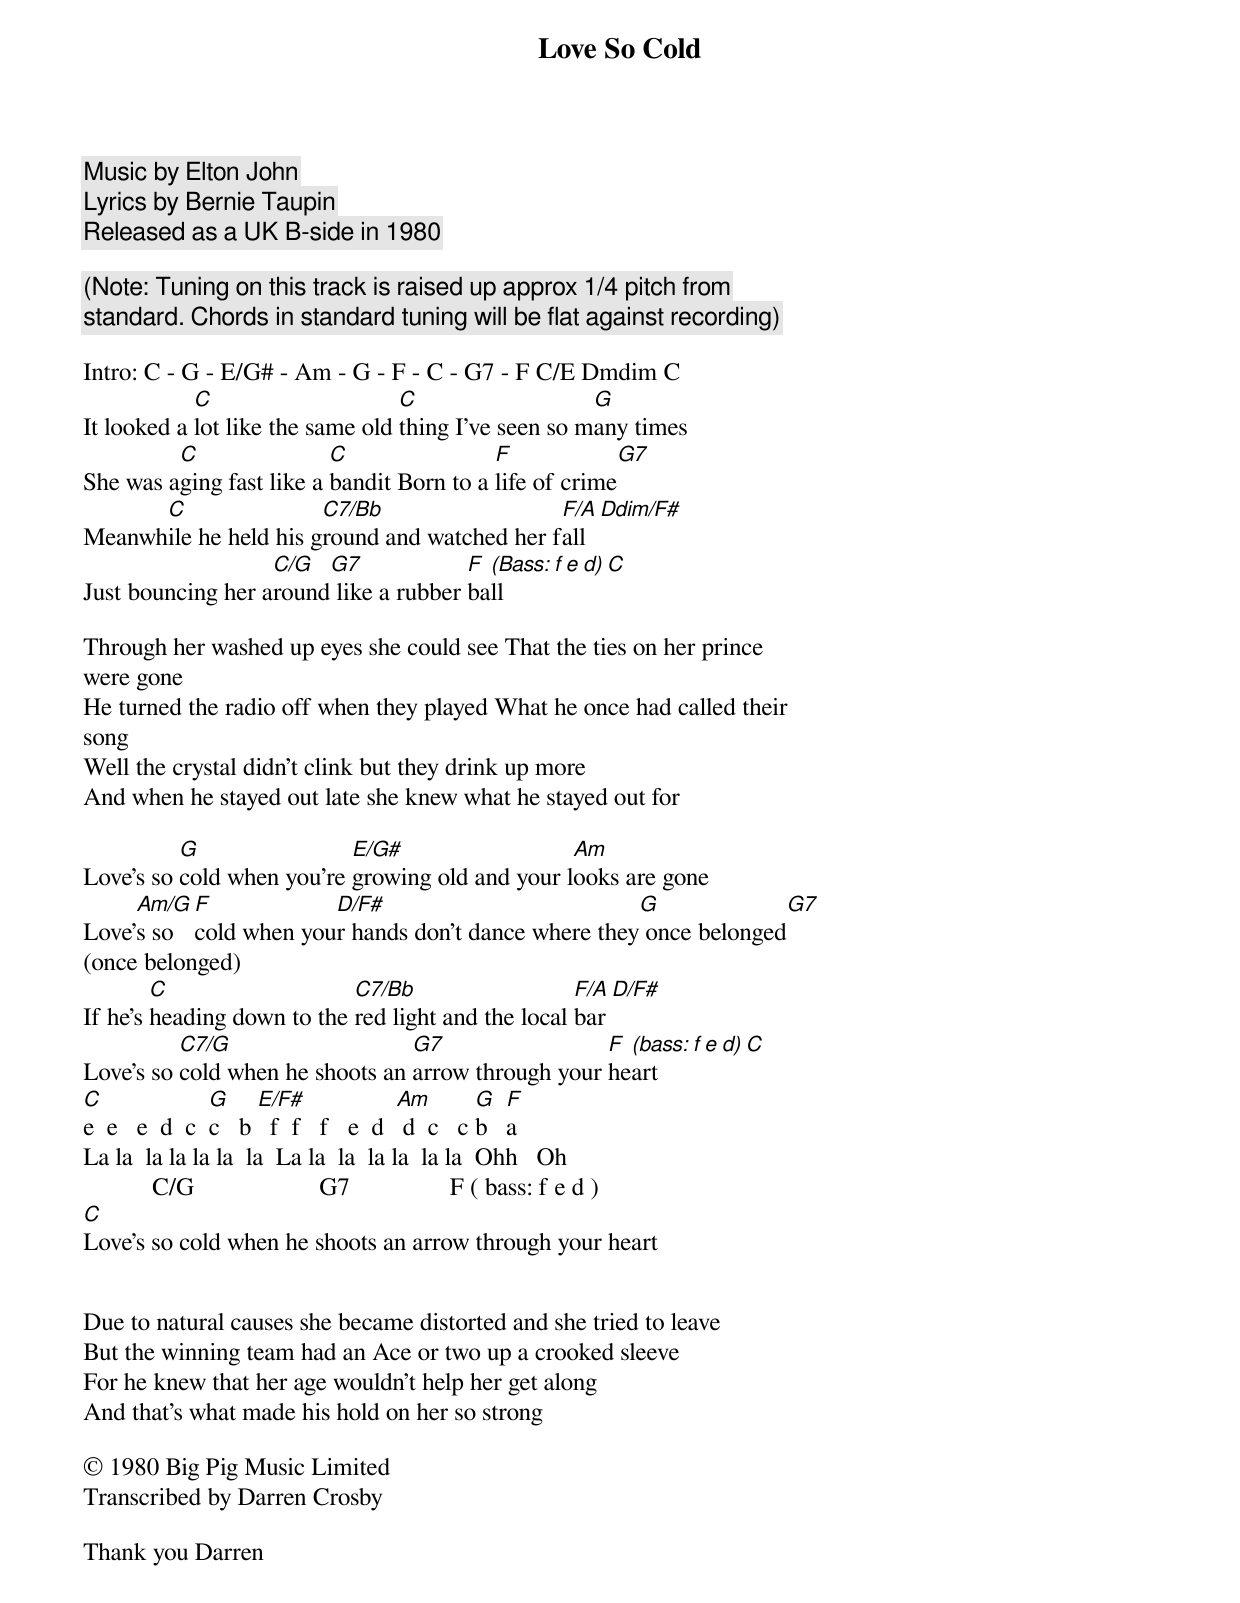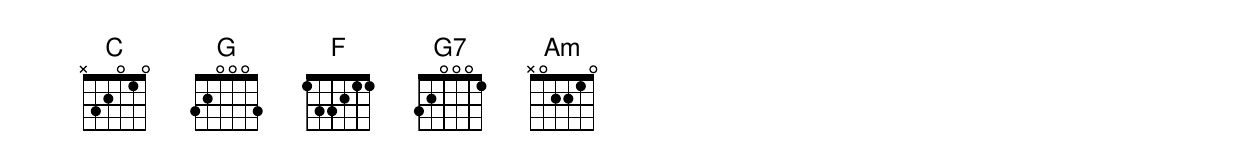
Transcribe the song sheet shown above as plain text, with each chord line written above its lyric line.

Love So Cold

Music by Elton John
Lyrics by Bernie Taupin
Released as a UK B-side in 1980

(Note: Tuning on this track is raised up approx 1/4 pitch from
standard. Chords in standard tuning will be flat against recording)

Intro: C - G - E/G# - Am - G - F - C - G7 - F C/E Dmdim C
            C                     C                   G
It looked a lot like the same old thing I've seen so many times
         C                C                F             G7
She was aging fast like a bandit Born to a life of crime
      C                C7/Bb                  F/A  Ddim/F#
Meanwhile he held his ground and watched her fall
                   C/G  G7             F (Bass: f e d)  C
Just bouncing her around like a rubber ball

Through her washed up eyes she could see That the ties on her prince
were gone
He turned the radio off when they played What he once had called their
song
Well the crystal didn't clink but they drink up more
And when he stayed out late she knew what he stayed out for

          G                E/G#                  Am
Love's so cold when you're growing old and your looks are gone
     Am/G F            D/F#                          G             G7
Love's so cold when your hands don't dance where they once belonged
(once belonged)
        C                   C7/Bb                   F/A  D/F#
If he's heading down to the red light and the local bar
          C7/G                   G7                 F (bass: f e d) C
Love's so cold when he shoots an arrow through your heart
C               G     E/F#               Am        G   F
e  e   e  d  c  c   b   f  f   f   e  d   d  c   c b   a
La la  la la la la  la  La la  la  la la  la la  Ohh   Oh
           C/G                    G7                F ( bass: f e d )
C
Love's so cold when he shoots an arrow through your heart


Due to natural causes she became distorted and she tried to leave
But the winning team had an Ace or two up a crooked sleeve
For he knew that her age wouldn't help her get along
And that's what made his hold on her so strong

© 1980 Big Pig Music Limited
Transcribed by Darren Crosby

Thank you Darren
